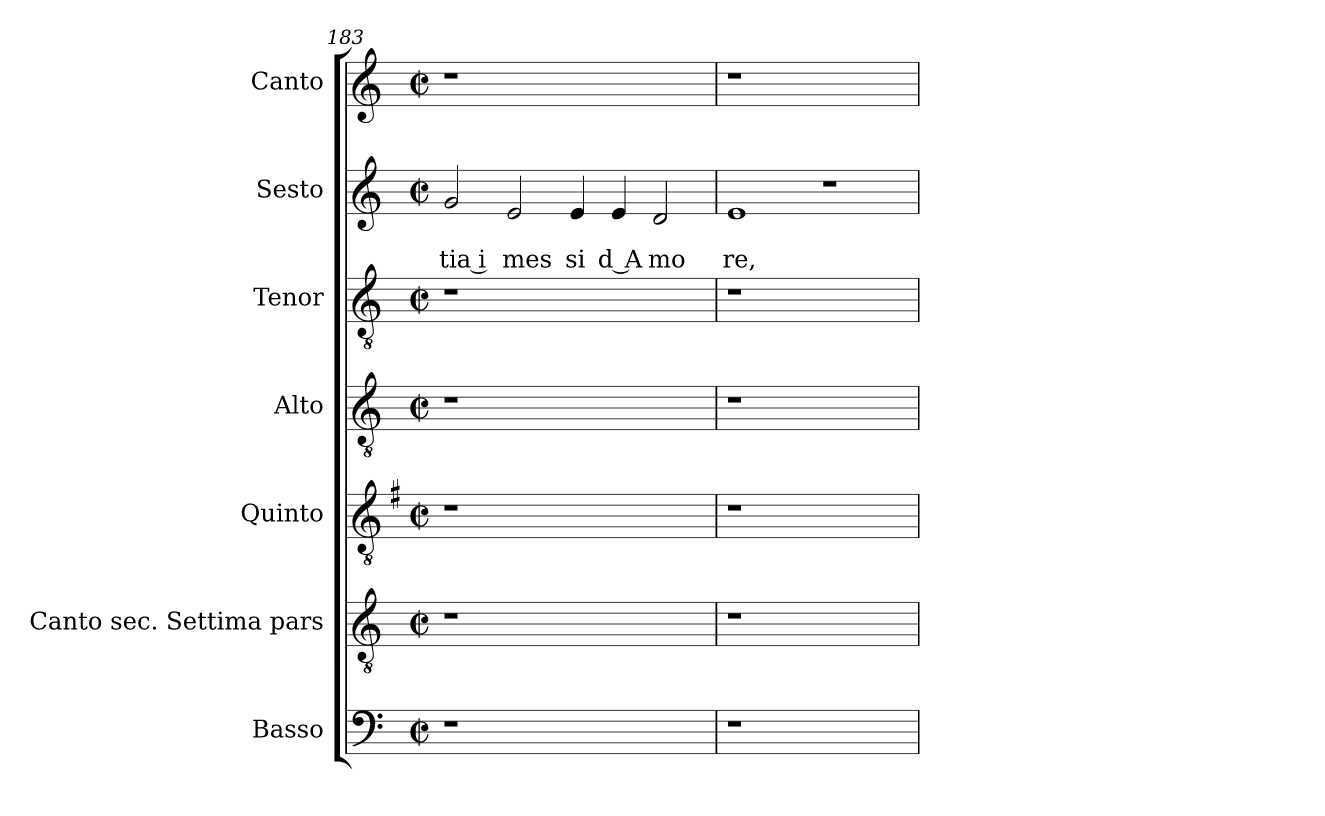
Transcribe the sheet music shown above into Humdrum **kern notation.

**kern	**kern	**kern	**kern	**kern	**kern	**text	**text	**kern
*part7	*part6	*part5	*part4	*part3	*part2	*part2	*part2	*part1
*staff7	*staff6	*staff5	*staff4	*staff3	*staff2	*staff2	*staff2	*staff1
*I"Basso	*I"Canto sec. Settima pars	*I"Quinto	*I"Alto	*I"Tenor	*I"Sesto	*	*	*I"Canto
*	*	*I'Quinto	*I'Alto	*I'Tenor	*I'Sesto	*	*	*I'Canto
*clefF4	*clefGv2	*clefGv2	*clefGv2	*clefGv2	*clefG2	*	*	*clefG2
*k[]	*k[]	*k[f#]	*k[]	*k[]	*k[]	*	*	*k[]
*C:	*C:	*G:	*C:	*C:	*C:	*	*	*C:
*M2/2	*M2/2	*M2/2	*M2/2	*M2/2	*M2/2	*	*	*M2/2
*met(c|)	*met(c|)	*met(c|)	*met(c|)	*met(c|)	*met(c|)	*	*	*met(c|)
=183	=183	=183	=183	=183	=183	=183	=183	=183
!	!	!	!	!	!	!	!LO:LY:b:rj	!
1r	1r	1r	1r	1r	2g/	.	tia i	1r
!	!	!	!	!	!	!	!LO:LY:b	!
.	.	.	.	.	2e/	.	mes	.
!	!	!	!	!	!	!	!LO:LY:b	!
1ryy	1ryy	1ryy	1ryy	1ryy	4e/	.	si	1ryy
!	!	!	!	!	!	!	!LO:LY:b:rj	!
.	.	.	.	.	4e/	.	d A	.
!	!	!	!	!	!	!	!LO:LY:b	!
.	.	.	.	.	2d/	.	mo	.
!!LO:LB:g=z
=184	=184	=184	=184	=184	=184	=184	=184	=184
!	!	!	!	!	!	!	!LO:LY:b	!
1r	1r	1r	1r	1r	1e	.	re,	1r
1ryy	1ryy	1ryy	1ryy	1ryy	1r	.	.	1ryy
=	=	=	=	=	=	=	=	=
*-	*-	*-	*-	*-	*-	*-	*-	*-
